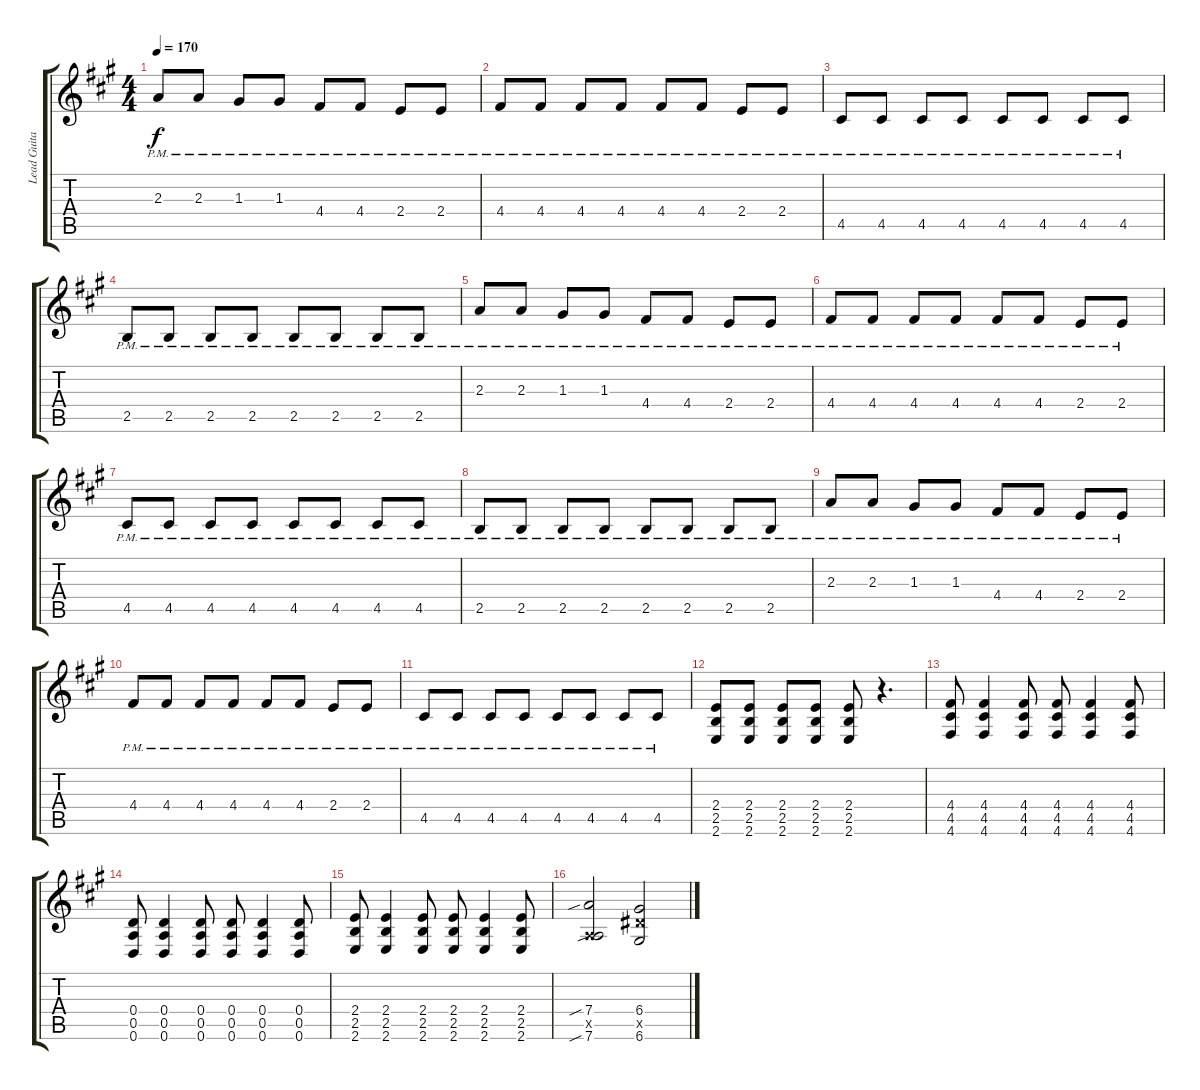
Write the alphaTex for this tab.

\track ("Lead Guitar" "Lead Guita") {instrument distortionguitar}
\staff {score tabs}
\tuning (E4 B3 G3 D3 A2 D2) {hide}
\ts (4 4)
\tempo 170
\clef g2
\ks a
2.3{pm}.8{dy f} 2.3{pm}.8 1.3{pm}.8 1.3{pm}.8 4.4{pm}.8 4.4{pm}.8 2.4{pm}.8 2.4{pm}.8 |
4.4{pm}.8 4.4{pm}.8 4.4{pm}.8 4.4{pm}.8 4.4{pm}.8 4.4{pm}.8 2.4{pm}.8 2.4{pm}.8 |
4.5{pm}.8 4.5{pm}.8 4.5{pm}.8 4.5{pm}.8 4.5{pm}.8 4.5{pm}.8 4.5{pm}.8 4.5{pm}.8 |
2.5{pm}.8 2.5{pm}.8 2.5{pm}.8 2.5{pm}.8 2.5{pm}.8 2.5{pm}.8 2.5{pm}.8 2.5{pm}.8 |
2.3{pm}.8 2.3{pm}.8 1.3{pm}.8 1.3{pm}.8 4.4{pm}.8 4.4{pm}.8 2.4{pm}.8 2.4{pm}.8 |
4.4{pm}.8 4.4{pm}.8 4.4{pm}.8 4.4{pm}.8 4.4{pm}.8 4.4{pm}.8 2.4{pm}.8 2.4{pm}.8 |
4.5{pm}.8 4.5{pm}.8 4.5{pm}.8 4.5{pm}.8 4.5{pm}.8 4.5{pm}.8 4.5{pm}.8 4.5{pm}.8 |
2.5{pm}.8 2.5{pm}.8 2.5{pm}.8 2.5{pm}.8 2.5{pm}.8 2.5{pm}.8 2.5{pm}.8 2.5{pm}.8 |
2.3{pm}.8 2.3{pm}.8 1.3{pm}.8 1.3{pm}.8 4.4{pm}.8 4.4{pm}.8 2.4{pm}.8 2.4{pm}.8 |
4.4{pm}.8 4.4{pm}.8 4.4{pm}.8 4.4{pm}.8 4.4{pm}.8 4.4{pm}.8 2.4{pm}.8 2.4{pm}.8 |
4.5{pm}.8 4.5{pm}.8 4.5{pm}.8 4.5{pm}.8 4.5{pm}.8 4.5{pm}.8 4.5{pm}.8 4.5{pm}.8 |
(2.4 2.5 2.6).8 (2.4 2.5 2.6).8 (2.4 2.5 2.6).8 (2.4 2.5 2.6).8 (2.4 2.5 2.6).8 r.4{d} |
(4.4 4.5 4.6).8 (4.4 4.5 4.6).4 (4.4 4.5 4.6).8 (4.4 4.5 4.6).8 (4.4 4.5 4.6).4 (4.4 4.5 4.6).8 |
(0.4 0.5 0.6).8 (0.4 0.5 0.6).4 (0.4 0.5 0.6).8 (0.4 0.5 0.6).8 (0.4 0.5 0.6).4 (0.4 0.5 0.6).8 |
(2.4 2.5 2.6).8 (2.4 2.5 2.6).4 (2.4 2.5 2.6).8 (2.4 2.5 2.6).8 (2.4 2.5 2.6).4 (2.4 2.5 2.6).8 |
(7.4{sib} 0.5{x} 7.6{sib}).2 (6.4 6.5{x} 6.6).2
